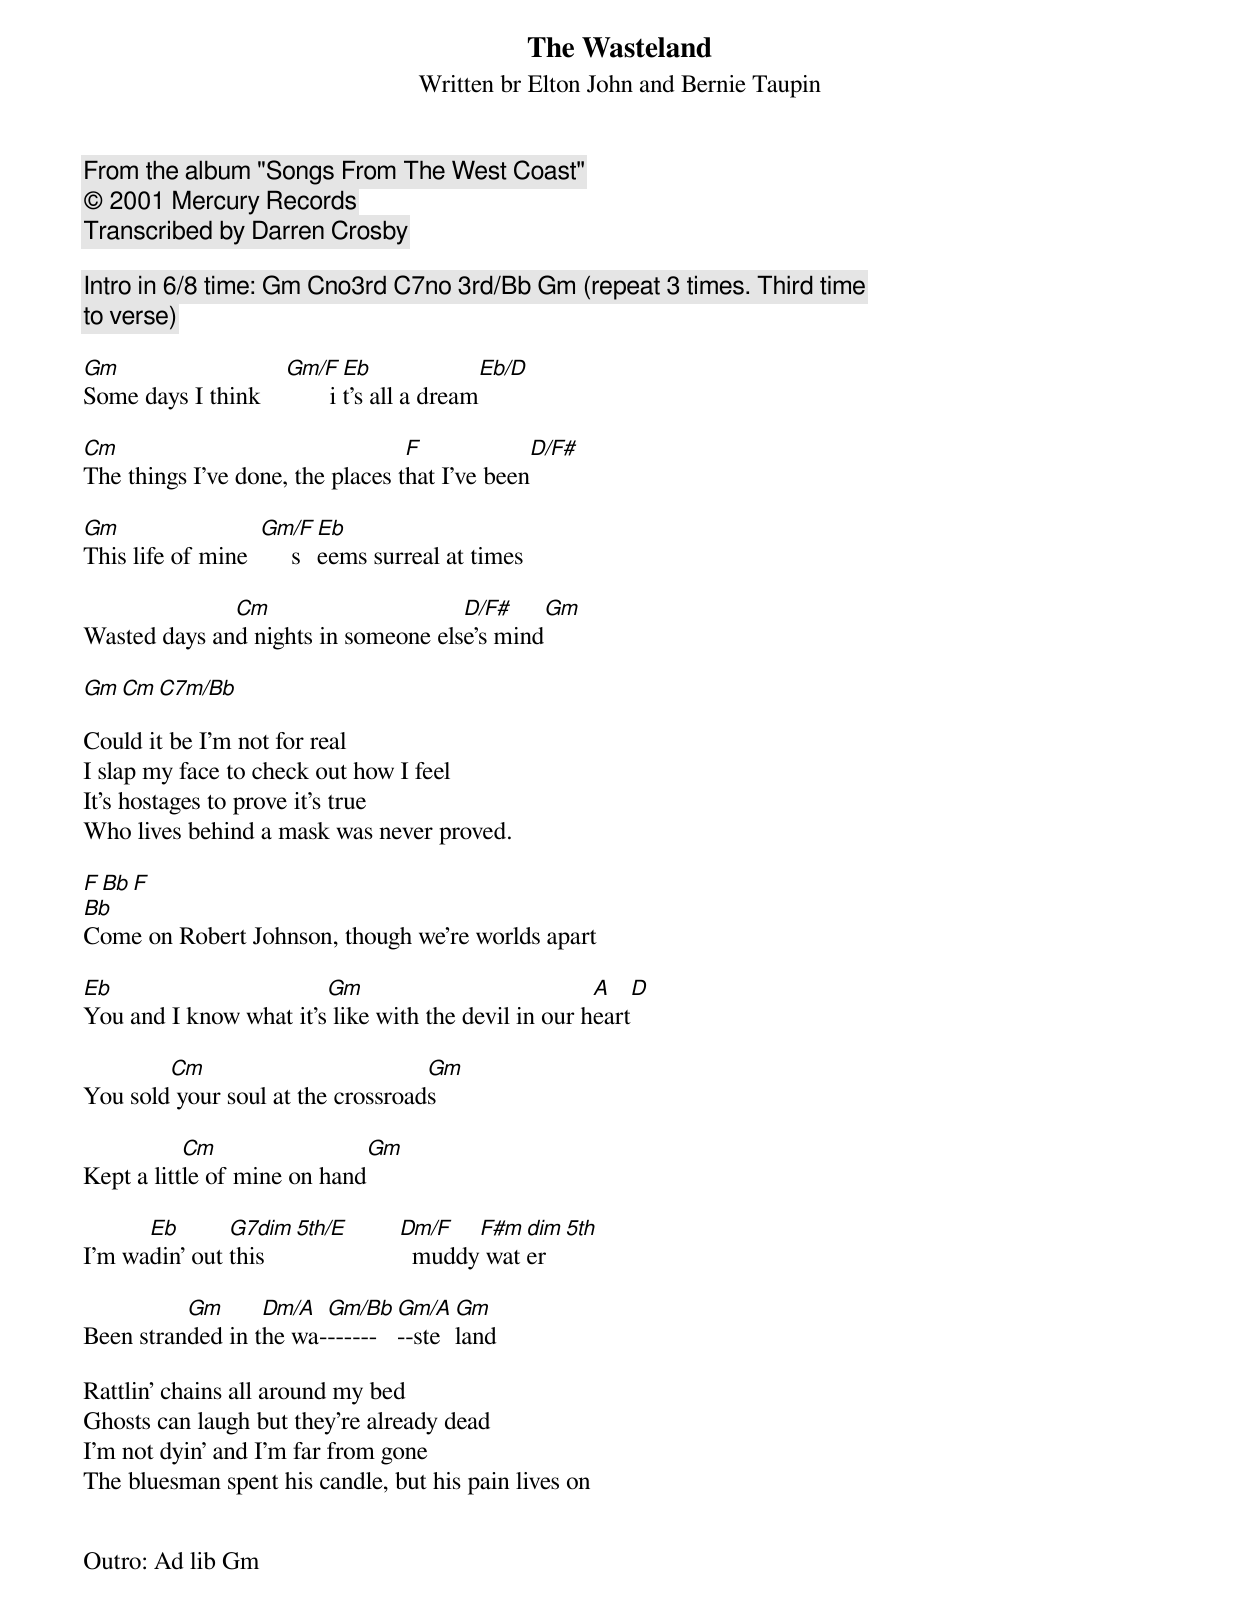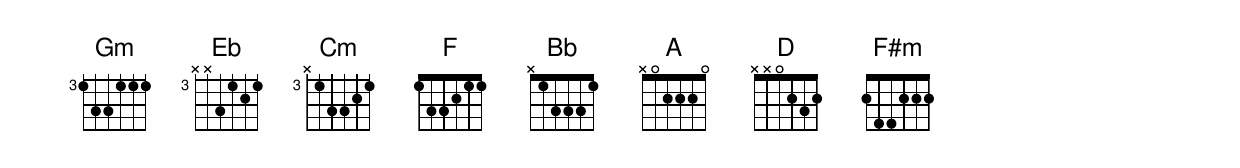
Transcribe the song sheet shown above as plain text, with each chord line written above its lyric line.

The Wasteland
Written br Elton John and Bernie Taupin
From the album "Songs From The West Coast"
© 2001 Mercury Records
Transcribed by Darren Crosby

Intro in 6/8 time: Gm Cno3rd C7no 3rd/Bb Gm (repeat 3 times. Third time
to verse)

Gm                   Gm/F    Eb                  Eb/D
Some days I think           it's all a dream

Cm                                F                      D/F#
The things I've done, the places that I've been

Gm                 Gm/F  Eb
This life of mine       seems surreal at times

              Cm                     D/F#                Gm
Wasted days and nights in someone else's mind

Gm Cm C7m/Bb

Could it be I'm not for real
I slap my face to check out how I feel
It's hostages to prove it's true
Who lives behind a mask was never proved.

F                         Bb         F
Bb
Come on Robert Johnson, though we're worlds apart

Eb                      Gm                           A              D
You and I know what it's like with the devil in our heart

        Cm                         Gm
You sold your soul at the crossroads

           Cm                   Gm
Kept a little of mine on hand

      Eb       G7dim 5th/E   Dm/F   F#m dim 5th
I'm wadin' out this            muddy water

          Gm      Dm/A  Gm/Bb Gm/A Gm
Been stranded in the wa---------steland

Rattlin' chains all around my bed
Ghosts can laugh but they're already dead
I'm not dyin' and I'm far from gone
The bluesman spent his candle, but his pain lives on


Outro: Ad lib Gm
